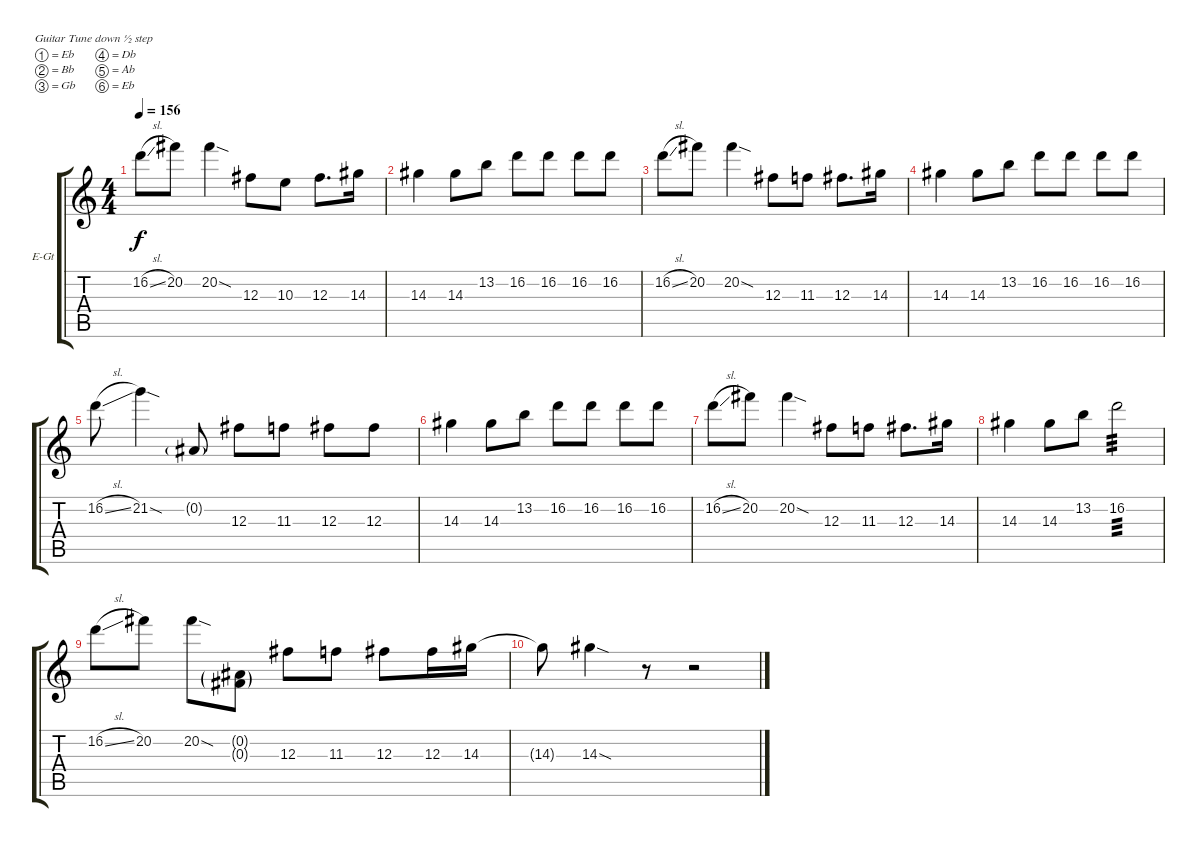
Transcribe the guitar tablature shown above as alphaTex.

\bracketExtendMode groupsimilarinstruments
\firstSystemTrackNameOrientation horizontal
\otherSystemsTrackNameOrientation horizontal
\track ("Guitar 2" "E-Gt") {instrument distortionguitar}
\staff {score tabs}
\tuning (Eb4 Bb3 Gb3 Db3 Ab2 Eb2)
\ts (4 4)
\tempo 156
\clef g2
\scale
1.03909
\ks c
16.2{sl}.8{dy f} 20.2.8 20.2{sod}.4 12.3.8 10.3.8 12.3.8{d} 14.3.16 |
\scale
0.960908 14.3.4 14.3.8 13.2.8 16.2.8 16.2.8 16.2.8 16.2.8 |
\scale
1.03909 16.2{sl}.8 20.2.8 20.2{sod}.4 12.3.8 11.3.8 12.3.8{d} 14.3.16 |
\scale
0.960908 14.3.4 14.3.8 13.2.8 16.2.8 16.2.8 16.2.8 16.2.8 |
\scale
1.03909 16.2{sl}.8 21.2{sod}.4 0.2{g}.8 12.3.8 11.3.8 12.3.8 12.3.8 |
\scale
0.960908 14.3.4 14.3.8 13.2.8 16.2.8 16.2.8 16.2.8 16.2.8 |
\scale
1.03909 16.2{sl}.8 20.2.8 20.2{sod}.4 12.3.8 11.3.8 12.3.8{d} 14.3.16 |
\scale
0.960908 14.3.4 14.3.8 13.2.8 16.2.2{tp 3} |
\scale
1.03909 16.2{sl}.8 20.2.8 20.2{sod}.8 (0.2{g} 0.3{g}).8 12.3.8 11.3.8 12.3.8 12.3.16 14.3.16 |
\scale
0.960908 14.3{t}.8 14.3{sod}.4 r.8 r.2
